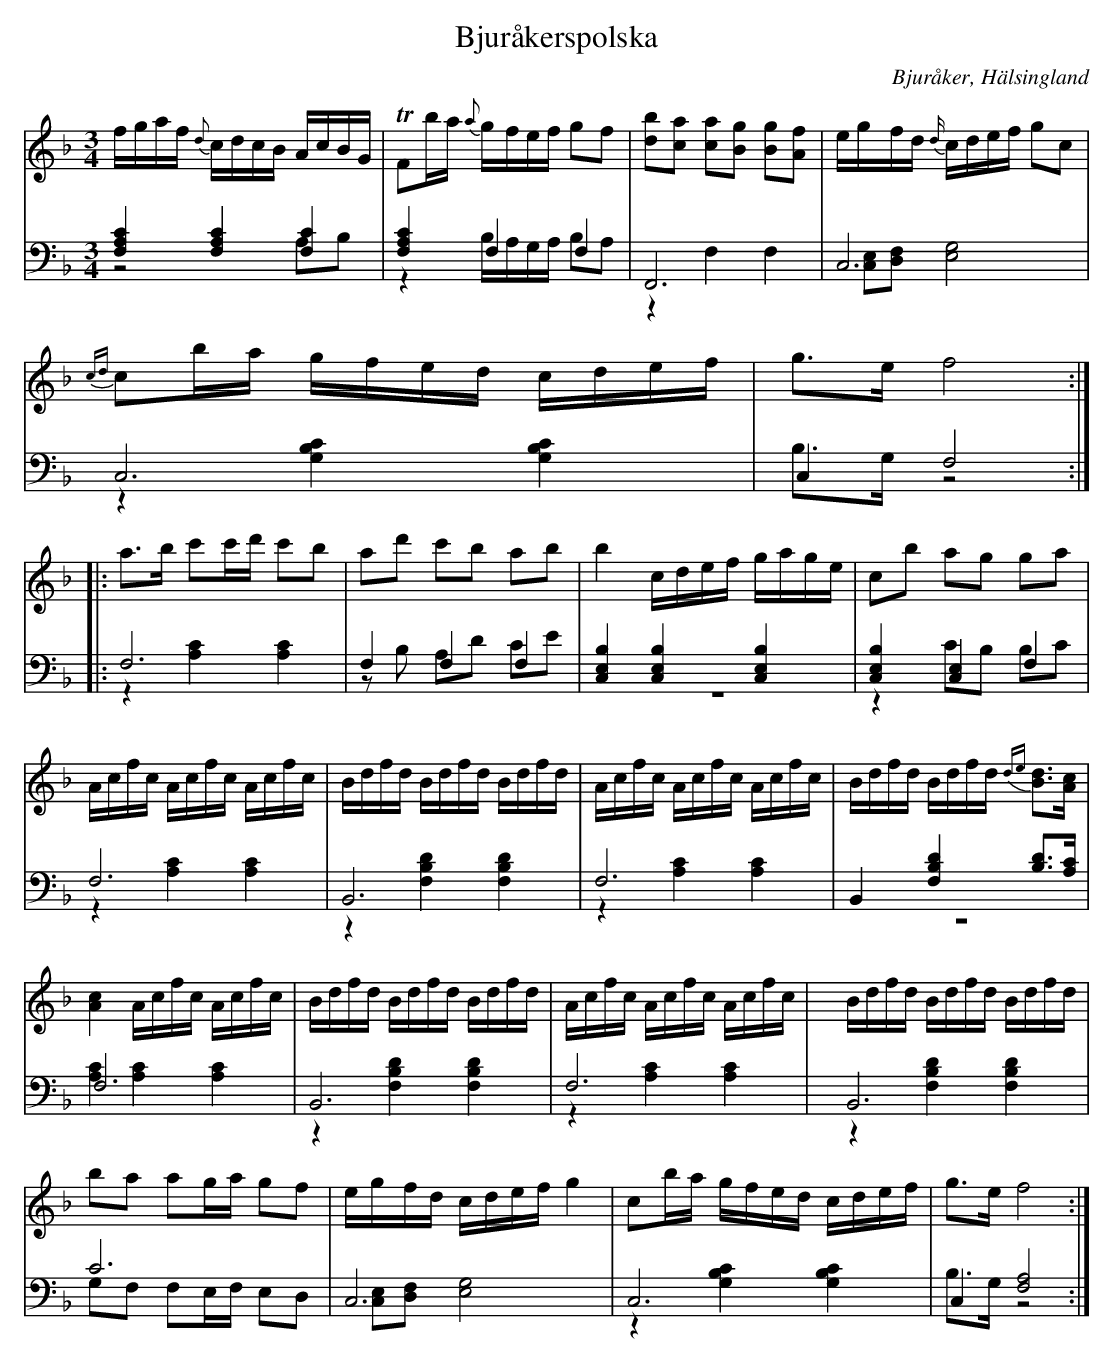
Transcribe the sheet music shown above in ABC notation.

X:1
T: Bjuråkerspolska
O: Bjuråker, Hälsingland
M: 3/4
L: 1/16
K: F
V:1
V:2
V:3 merge
V:1
fgaf {d}cdcB AcBG|TF2ba {a}gfef g2f2|[d2b2][c2a2] [c2a2][B2g2] [B2g2][A2f2] |egfd {d/}cdef g2c2|
{cd}c2ba gfed cdef|g2>e2 f8:|
|:a2>b2 c'2c'd' c'2b2|a2d'2 c'2b2 a2b2|b4 cdef gage|c2b2 a2g2 g2a2|
Acfc Acfc Acfc|Bdfd Bdfd Bdfd|Acfc Acfc Acfc|Bdfd Bdfd {de}[B2d2]>[A2c2]|
[A4c4] Acfc Acfc|Bdfd Bdfd Bdfd|Acfc Acfc Acfc|Bdfd Bdfd Bdfd|
b2a2 a2ga g2f2|egfd cdef g4|c2ba gfed cdef|g2>e2 f8:|
V:2 clef=bass
[F,4A,4C4] [F,4A,4C4] [F,4C4]|[F,4A,4C4] F,4 F,4|F,,12|C,12|
C,12|C,4 F,8:|
|:F,12|F,4 F,4 F,4|[C,4E,4B,4] [C,4E,4B,4] [C,4E,4B,4]|[C,4E,4B,4] [C,4E,4] F,4|
F,12|B,,12|F,12|B,,4 [F,4B,4D4] [B,2D2]>[A,2C2]|
F,12|B,,12|F,12|B,,12|
C12|C,12|C,12|C,4 [F,8A,8]:|
V:3 clef=bass
z8 A,2B,2|z4 B,A,G,A, B,2A,2|z4 F,4 F,4|[C,2E,2][D,2F,2] [E,8G,8]|
z4 [G,4B,4C4] [G,4B,4C4]|B,2>G,2 z8:|
|:z4 [A,4C4] [A,4C4]|z2B,2 A,2D2 C2E2|z12|z4 C2B,2 B,2C2|
z4 [A,4C4] [A,4C4]|z4 [F,4B,4D4] [F,4B,4D4]|z4 [A,4C4] [A,4C4]|z12|
[A,4C4] [A,4C4] [A,4C4]|z4 [F,4B,4D4] [F,4B,4D4]|z4 [A,4C4] [A,4C4]|
|z4 [F,4B,4D4] [F,4B,4D4]|G,2F,2 F,2E,F, E,2D,2|[C,2E,2][D,2F,2] [E,8G,8]|z4 [G,4B,4C4] [G,4B,4C4]|B,2>G,2 z8:|
